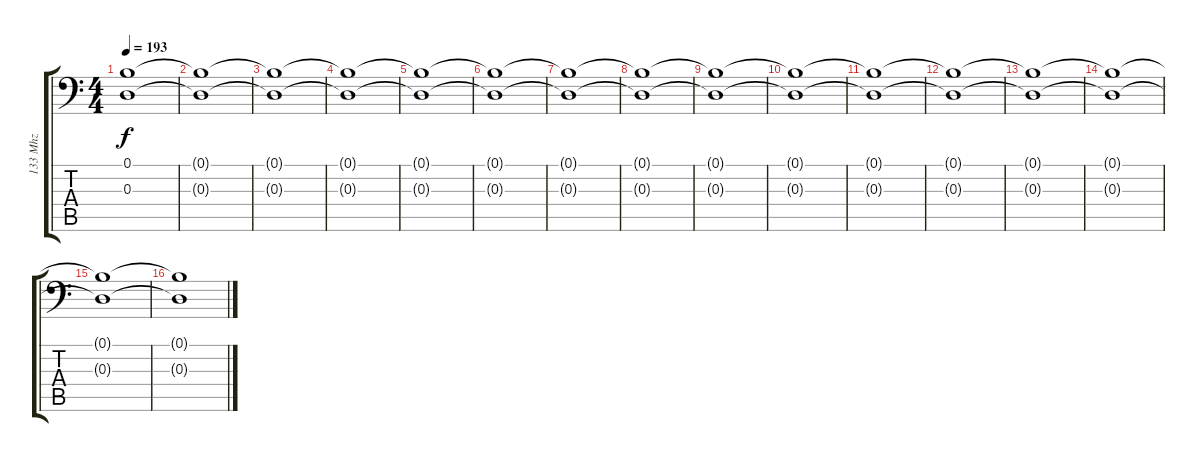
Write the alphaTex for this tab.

\track ("133 Mhz" "133 Mhz") {instrument lead5charang}
\staff {score tabs}
\tuning (B3 Gb3 D3 A2 E2 A1) {hide}
\ts (4 4)
\tempo 193
\clef f4
\ks c
(0.1{t} 0.3{t}).1{dy f} |
(0.1{t} 0.3{t}).1 |
(0.1{t} 0.3{t}).1 |
(0.1{t} 0.3{t}).1 |
(0.1{t} 0.3{t}).1 |
(0.1{t} 0.3{t}).1 |
(0.1{t} 0.3{t}).1 |
(0.1{t} 0.3{t}).1 |
(0.1{t} 0.3{t}).1 |
(0.1{t} 0.3{t}).1 |
(0.1{t} 0.3{t}).1 |
(0.1{t} 0.3{t}).1 |
(0.1{t} 0.3{t}).1 |
(0.1{t} 0.3{t}).1 |
(0.1{t} 0.3{t}).1 |
(0.1{t} 0.3{t}).1
